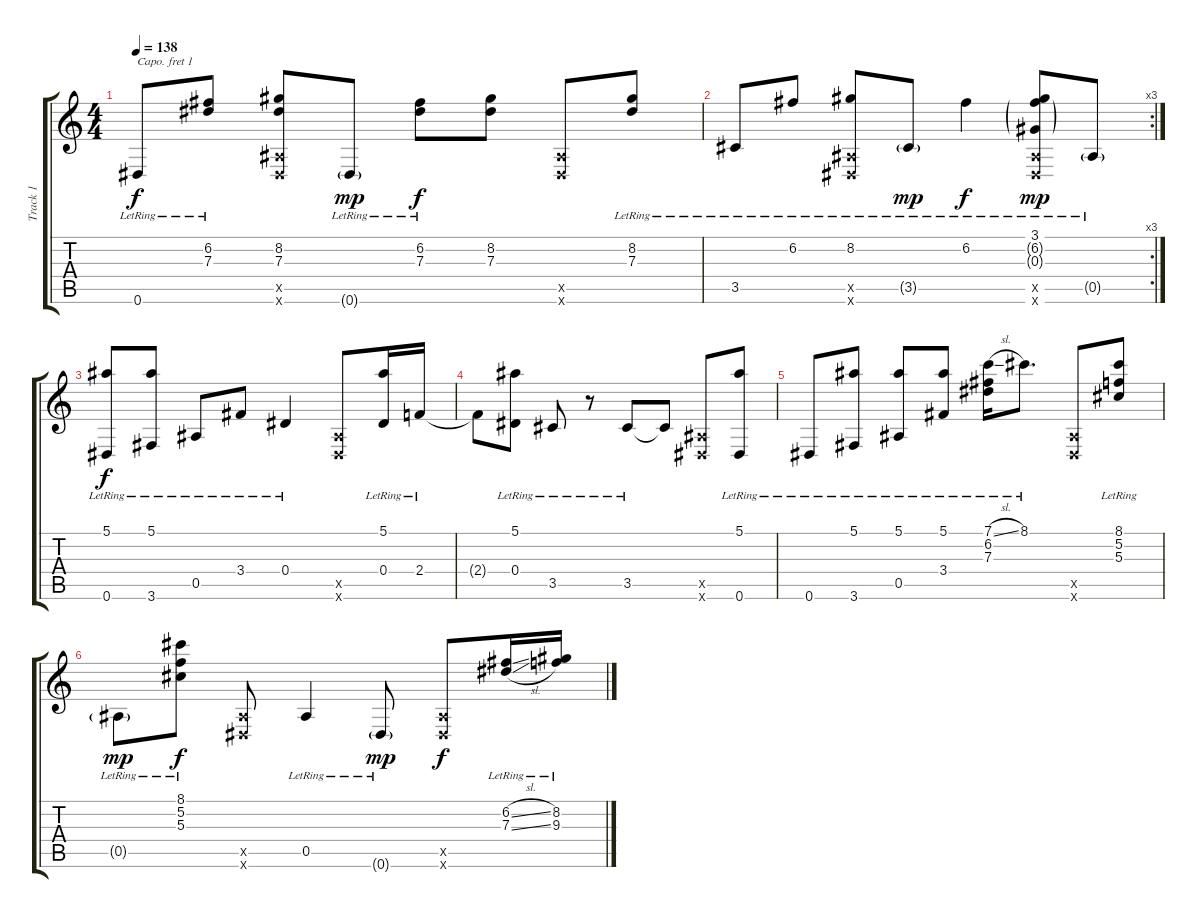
\track ("Track 1" "Track 1") {instrument acousticguitarsteel}
\staff {score tabs}
\capo 1
\tuning (E4 B3 G3 D3 A2 D2) {hide}
\ts (4 4)
\tempo 138
\clef g2
\ks c
0.6{lr}.8{dy f} (6.2{lr} 7.3{lr}).8 (8.2 7.3 0.5{x} 0.6{x}).8 0.6{g lr}.8{dy mp} (6.2{lr} 7.3{lr}).8{dy f} (8.2 7.3).8 (0.5{x} 0.6{x}).8 (8.2{lr} 7.3{lr}).8 |
\rc 3
3.5{lr}.8 6.2{lr}.8 (8.2{lr} 0.5{x} 0.6{x}).8 3.5{g lr}.8{dy mp} 6.2{lr}.4{dy f} (3.1{lr} 6.2{g lr} 0.3{g lr} 0.5{x} 0.6{x}).8{dy mp} 0.5{g lr}.8 |
(5.1{lr} 0.6{lr}).8{dy f volume 0} (5.1{lr} 3.6{lr}).8 0.5{lr}.8 3.4{lr}.8 0.4{lr}.4 (0.5{x} 0.6{x}).8 (5.1{lr} 0.4{lr}).16 2.4{lr}.16 |
2.4{t}.8 (5.1{lr} 0.4{lr}).8 3.5{lr}.8 r.8 3.5{lr}.8 3.5{t}.8 (0.5{x} 0.6{x}).8 (5.1{lr} 0.6{lr}).8 |
0.6{lr}.8 (5.1{lr} 3.6{lr}).8 (5.1{lr} 0.5{lr}).8 (5.1{lr} 3.4{lr}).8 (7.1{sl lr} 6.2{lr} 7.3{lr}).16 8.1{lr}.8{d} (0.5{x} 0.6{x}).8 (8.1{lr} 5.2{lr} 5.3{lr}).8 |
0.5{g lr}.8{dy mp} (8.1{lr} 5.2{lr} 5.3{lr}).8{dy f} (0.5{x} 0.6{x}).8 0.5{lr}.4 0.6{g lr}.8{dy mp} (0.5{x} 0.6{x}).8{dy f} (6.2{sl lr} 7.3{sl lr}).16 (8.2{lr} 9.3{lr}).16
